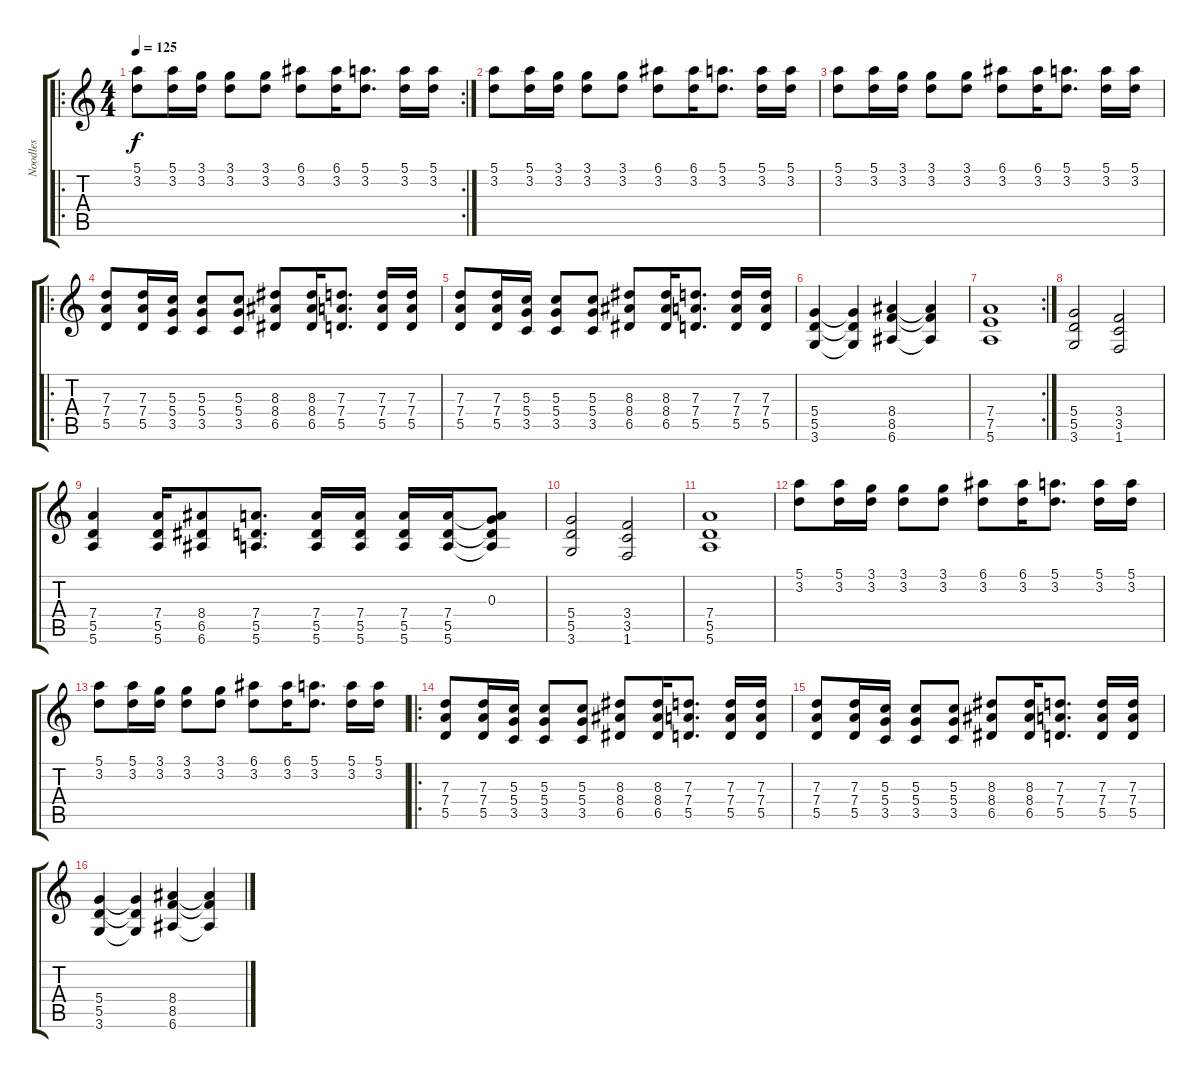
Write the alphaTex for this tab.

\track ("Noodles" "Noodles") {instrument distortionguitar}
\staff {score tabs}
\tuning (E4 B3 G3 D3 A2 E2) {hide}
\ro
\rc 2
\ts (4 4)
\tempo 125
\clef g2
\ks c
(5.1 3.2).8{dy f instrument distortionguitar} (5.1 3.2).16 (3.1 3.2).16 (3.1 3.2).8 (3.1 3.2).8 (6.1 3.2).8 (6.1 3.2).16 (5.1 3.2).8{d} (5.1 3.2).16 (5.1 3.2).16 |
(5.1 3.2).8 (5.1 3.2).16 (3.1 3.2).16 (3.1 3.2).8 (3.1 3.2).8 (6.1 3.2).8 (6.1 3.2).16 (5.1 3.2).8{d} (5.1 3.2).16 (5.1 3.2).16 |
(5.1 3.2).8 (5.1 3.2).16 (3.1 3.2).16 (3.1 3.2).8 (3.1 3.2).8 (6.1 3.2).8 (6.1 3.2).16 (5.1 3.2).8{d} (5.1 3.2).16 (5.1 3.2).16 |
\ro
(7.3 7.4 5.5).8 (7.3 7.4 5.5).16 (5.3 5.4 3.5).16 (5.3 5.4 3.5).8 (5.3 5.4 3.5).8 (8.3 8.4 6.5).8 (8.3 8.4 6.5).16 (7.3 7.4 5.5).8{d} (7.3 7.4 5.5).16 (7.3 7.4 5.5).16 |
(7.3 7.4 5.5).8 (7.3 7.4 5.5).16 (5.3 5.4 3.5).16 (5.3 5.4 3.5).8 (5.3 5.4 3.5).8 (8.3 8.4 6.5).8 (8.3 8.4 6.5).16 (7.3 7.4 5.5).8{d} (7.3 7.4 5.5).16 (7.3 7.4 5.5).16 |
(5.4 5.5 3.6).4 (5.4{t} 5.5{t} 3.6{t}).4 (8.4 8.5 6.6).4 (8.4{t} 8.5{t} 6.6{t}).4 |
\rc 2
(7.4 7.5 5.6).1 |
(5.4 5.5 3.6).2 (3.4 3.5 1.6).2 |
(7.4 5.5 5.6).4 (7.4 5.5 5.6).16 (8.4 6.5 6.6).8 (7.4 5.5 5.6).8{d} (7.4 5.5 5.6).16 (7.4 5.5 5.6).16 (7.4 5.5 5.6).16 (7.4 5.5 5.6).16 (0.3 7.4{t} 5.5{t} 5.6{t}).8 |
(5.4 5.5 3.6).2 (3.4 3.5 1.6).2 |
(7.4 5.5 5.6).1 |
(5.1 3.2).8 (5.1 3.2).16 (3.1 3.2).16 (3.1 3.2).8 (3.1 3.2).8 (6.1 3.2).8 (6.1 3.2).16 (5.1 3.2).8{d} (5.1 3.2).16 (5.1 3.2).16 |
(5.1 3.2).8 (5.1 3.2).16 (3.1 3.2).16 (3.1 3.2).8 (3.1 3.2).8 (6.1 3.2).8 (6.1 3.2).16 (5.1 3.2).8{d} (5.1 3.2).16 (5.1 3.2).16 |
\ro
(7.3 7.4 5.5).8 (7.3 7.4 5.5).16 (5.3 5.4 3.5).16 (5.3 5.4 3.5).8 (5.3 5.4 3.5).8 (8.3 8.4 6.5).8 (8.3 8.4 6.5).16 (7.3 7.4 5.5).8{d} (7.3 7.4 5.5).16 (7.3 7.4 5.5).16 |
(7.3 7.4 5.5).8 (7.3 7.4 5.5).16 (5.3 5.4 3.5).16 (5.3 5.4 3.5).8 (5.3 5.4 3.5).8 (8.3 8.4 6.5).8 (8.3 8.4 6.5).16 (7.3 7.4 5.5).8{d} (7.3 7.4 5.5).16 (7.3 7.4 5.5).16 |
(5.4 5.5 3.6).4 (5.4{t} 5.5{t} 3.6{t}).4 (8.4 8.5 6.6).4 (8.4{t} 8.5{t} 6.6{t}).4
